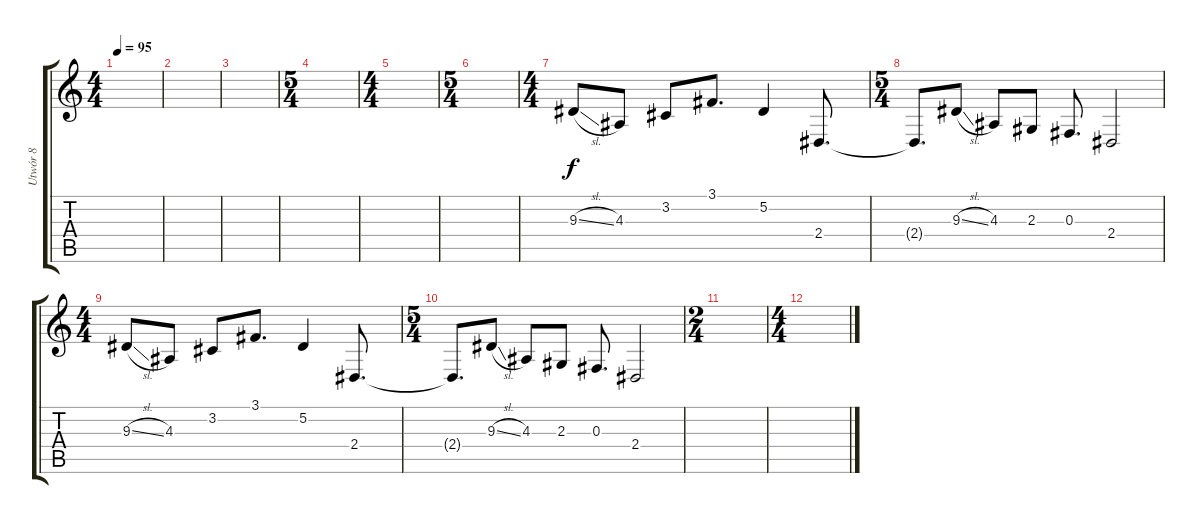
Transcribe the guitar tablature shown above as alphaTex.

\track ("Utwór 8" "Utwór 8") {instrument voiceoohs}
\staff {score tabs}
\tuning (Eb4 Bb3 Gb3 Db3 Ab2 Eb2) {hide}
\ts (4 4)
\tempo 95
\clef g2
\ks c
|
|
|
\ts (5 4)
|
\ts (4 4)
|
\ts (5 4)
|
\ts (4 4)
9.3{sl}.8 4.3.8 3.2.8 3.1.8{d} 5.2.4 2.4.8{d} |
\ts (5 4)
2.4{t}.8{d} 9.3{sl}.8 4.3.8 2.3.8 0.3.8{d} 2.4.2 |
\ts (4 4)
9.3{sl}.8 4.3.8 3.2.8 3.1.8{d} 5.2.4 2.4.8{d} |
\ts (5 4)
2.4{t}.8{d} 9.3{sl}.8 4.3.8 2.3.8 0.3.8{d} 2.4.2 |
\ts (2 4)
|
\ts (4 4)
